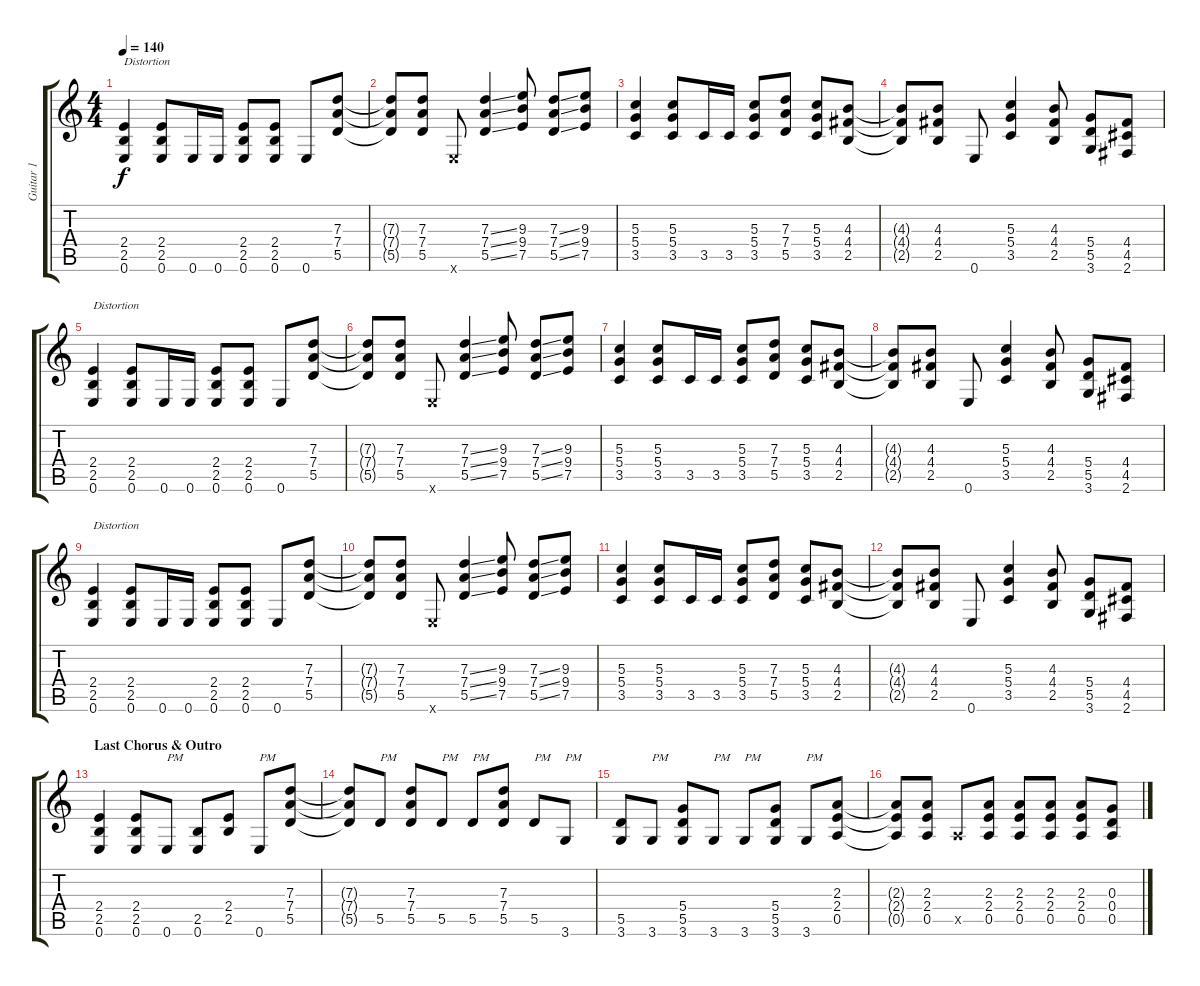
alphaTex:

\track ("Guitar 1" "Guitar 1") {instrument distortionguitar}
\staff {score tabs}
\tuning (E4 B3 G3 D3 A2 E2) {hide}
\ts (4 4)
\tempo 140
\clef g2
\ks c
(2.4 2.5 0.6).4{txt "Distortion" dy f instrument distortionguitar} (2.4 2.5 0.6).8 0.6.16 0.6.16 (2.4 2.5 0.6).8 (2.4 2.5 0.6).8 0.6.8 (7.3 7.4 5.5).8 |
(7.3{t} 7.4{t} 5.5{t}).8 (7.3 7.4 5.5).8 0.6{x}.8 (7.3{ss} 7.4{ss} 5.5{ss}).4 (9.3 9.4 7.5).8 (7.3{ss} 7.4{ss} 5.5{ss}).8 (9.3 9.4 7.5).8 |
(5.3 5.4 3.5).4 (5.3 5.4 3.5).8 3.5.16 3.5.16 (5.3 5.4 3.5).8 (7.3 7.4 5.5).8 (5.3 5.4 3.5).8 (4.3 4.4 2.5).8 |
(4.3{t} 4.4{t} 2.5{t}).8 (4.3 4.4 2.5).8 0.6.8 (5.3 5.4 3.5).4 (4.3 4.4 2.5).8 (5.4 5.5 3.6).8 (4.4 4.5 2.6).8 |
(2.4 2.5 0.6).4{txt "Distortion" instrument distortionguitar} (2.4 2.5 0.6).8 0.6.16 0.6.16 (2.4 2.5 0.6).8 (2.4 2.5 0.6).8 0.6.8 (7.3 7.4 5.5).8 |
(7.3{t} 7.4{t} 5.5{t}).8 (7.3 7.4 5.5).8 0.6{x}.8 (7.3{ss} 7.4{ss} 5.5{ss}).4 (9.3 9.4 7.5).8 (7.3{ss} 7.4{ss} 5.5{ss}).8 (9.3 9.4 7.5).8 |
(5.3 5.4 3.5).4 (5.3 5.4 3.5).8 3.5.16 3.5.16 (5.3 5.4 3.5).8 (7.3 7.4 5.5).8 (5.3 5.4 3.5).8 (4.3 4.4 2.5).8 |
(4.3{t} 4.4{t} 2.5{t}).8 (4.3 4.4 2.5).8 0.6.8 (5.3 5.4 3.5).4 (4.3 4.4 2.5).8 (5.4 5.5 3.6).8 (4.4 4.5 2.6).8 |
(2.4 2.5 0.6).4{txt "Distortion" instrument distortionguitar} (2.4 2.5 0.6).8 0.6.16 0.6.16 (2.4 2.5 0.6).8 (2.4 2.5 0.6).8 0.6.8 (7.3 7.4 5.5).8 |
(7.3{t} 7.4{t} 5.5{t}).8 (7.3 7.4 5.5).8 0.6{x}.8 (7.3{ss} 7.4{ss} 5.5{ss}).4 (9.3 9.4 7.5).8 (7.3{ss} 7.4{ss} 5.5{ss}).8 (9.3 9.4 7.5).8 |
(5.3 5.4 3.5).4 (5.3 5.4 3.5).8 3.5.16 3.5.16 (5.3 5.4 3.5).8 (7.3 7.4 5.5).8 (5.3 5.4 3.5).8 (4.3 4.4 2.5).8 |
(4.3{t} 4.4{t} 2.5{t}).8 (4.3 4.4 2.5).8 0.6.8 (5.3 5.4 3.5).4 (4.3 4.4 2.5).8 (5.4 5.5 3.6).8 (4.4 4.5 2.6).8 |
\section ("" "Last Chorus & Outro")
(2.4 2.5 0.6).4 (2.4 2.5 0.6).8 0.6.8{txt "PM" instrument electricguitarmuted} (2.5 0.6).8{instrument distortionguitar} (2.4 2.5).8 0.6.8{txt "PM" instrument electricguitarmuted} (7.3 7.4 5.5).8{instrument distortionguitar} |
(7.3{t} 7.4{t} 5.5{t}).8 5.5.8{txt "PM" instrument electricguitarmuted} (7.3 7.4 5.5).8{instrument distortionguitar} 5.5.8{txt "PM" instrument electricguitarmuted} 5.5.8{txt "PM"} (7.3 7.4 5.5).8{instrument distortionguitar} 5.5.8{txt "PM" instrument electricguitarmuted} 3.6.8{txt "PM"} |
(5.5 3.6).8{instrument distortionguitar} 3.6.8{txt "PM" instrument electricguitarmuted} (5.4 5.5 3.6).8{instrument distortionguitar} 3.6.8{txt "PM" instrument electricguitarmuted} 3.6.8{txt "PM"} (5.4 5.5 3.6).8{instrument distortionguitar} 3.6.8{txt "PM" instrument electricguitarmuted} (2.3 2.4 0.5).8{instrument distortionguitar} |
(2.3{t} 2.4{t} 0.5{t}).8 (2.3 2.4 0.5).8 0.5{x}.8 (2.3 2.4 0.5).8 (2.3 2.4 0.5).8 (2.3 2.4 0.5).8 (2.3 2.4 0.5).8 (0.3 0.4 0.5).8
